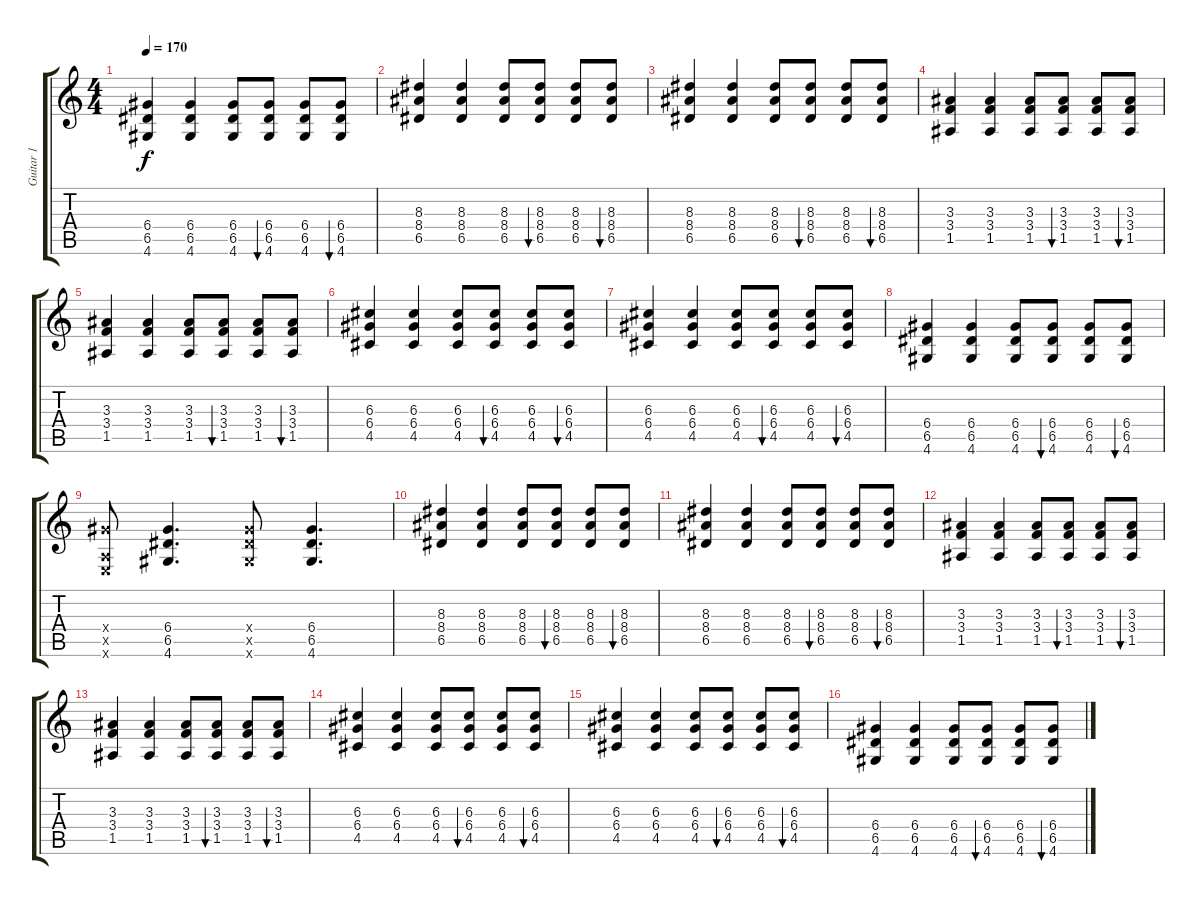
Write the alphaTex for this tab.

\track ("Guitar 1" "Guitar 1") {instrument overdrivenguitar}
\staff {score tabs}
\tuning (E4 B3 G3 D3 A2 E2) {hide}
\ts (4 4)
\tempo 170
\clef g2
\ks c
(6.4 6.5 4.6).4{dy f} (6.4 6.5 4.6).4 (6.4 6.5 4.6).8 (6.4 6.5 4.6).8{bu 60} (6.4 6.5 4.6).8 (6.4 6.5 4.6).8{bu 60} |
(8.3 8.4 6.5).4 (8.3 8.4 6.5).4 (8.3 8.4 6.5).8 (8.3 8.4 6.5).8{bu 60} (8.3 8.4 6.5).8 (8.3 8.4 6.5).8{bu 60} |
(8.3 8.4 6.5).4 (8.3 8.4 6.5).4 (8.3 8.4 6.5).8 (8.3 8.4 6.5).8{bu 60} (8.3 8.4 6.5).8 (8.3 8.4 6.5).8{bu 60} |
(3.3 3.4 1.5).4 (3.3 3.4 1.5).4 (3.3 3.4 1.5).8 (3.3 3.4 1.5).8{bu 60} (3.3 3.4 1.5).8 (3.3 3.4 1.5).8{bu 60} |
(3.3 3.4 1.5).4 (3.3 3.4 1.5).4 (3.3 3.4 1.5).8 (3.3 3.4 1.5).8{bu 60} (3.3 3.4 1.5).8 (3.3 3.4 1.5).8{bu 60} |
(6.3 6.4 4.5).4 (6.3 6.4 4.5).4 (6.3 6.4 4.5).8 (6.3 6.4 4.5).8{bu 60} (6.3 6.4 4.5).8 (6.3 6.4 4.5).8{bu 60} |
(6.3 6.4 4.5).4 (6.3 6.4 4.5).4 (6.3 6.4 4.5).8 (6.3 6.4 4.5).8{bu 60} (6.3 6.4 4.5).8 (6.3 6.4 4.5).8{bu 60} |
(6.4 6.5 4.6).4 (6.4 6.5 4.6).4 (6.4 6.5 4.6).8 (6.4 6.5 4.6).8{bu 60} (6.4 6.5 4.6).8 (6.4 6.5 4.6).8{bu 60} |
(6.4{x} 0.5{x} 0.6{x}).8 (6.4 6.5 4.6).4{d} (6.4{x} 6.5{x} 4.6{x}).8 (6.4 6.5 4.6).4{d} |
(8.3 8.4 6.5).4 (8.3 8.4 6.5).4 (8.3 8.4 6.5).8 (8.3 8.4 6.5).8{bu 60} (8.3 8.4 6.5).8 (8.3 8.4 6.5).8{bu 60} |
(8.3 8.4 6.5).4 (8.3 8.4 6.5).4 (8.3 8.4 6.5).8 (8.3 8.4 6.5).8{bu 60} (8.3 8.4 6.5).8 (8.3 8.4 6.5).8{bu 60} |
(3.3 3.4 1.5).4 (3.3 3.4 1.5).4 (3.3 3.4 1.5).8 (3.3 3.4 1.5).8{bu 60} (3.3 3.4 1.5).8 (3.3 3.4 1.5).8{bu 60} |
(3.3 3.4 1.5).4 (3.3 3.4 1.5).4 (3.3 3.4 1.5).8 (3.3 3.4 1.5).8{bu 60} (3.3 3.4 1.5).8 (3.3 3.4 1.5).8{bu 60} |
(6.3 6.4 4.5).4 (6.3 6.4 4.5).4 (6.3 6.4 4.5).8 (6.3 6.4 4.5).8{bu 60} (6.3 6.4 4.5).8 (6.3 6.4 4.5).8{bu 60} |
(6.3 6.4 4.5).4 (6.3 6.4 4.5).4 (6.3 6.4 4.5).8 (6.3 6.4 4.5).8{bu 60} (6.3 6.4 4.5).8 (6.3 6.4 4.5).8{bu 60} |
(6.4 6.5 4.6).4 (6.4 6.5 4.6).4 (6.4 6.5 4.6).8 (6.4 6.5 4.6).8{bu 60} (6.4 6.5 4.6).8 (6.4 6.5 4.6).8{bu 60}
